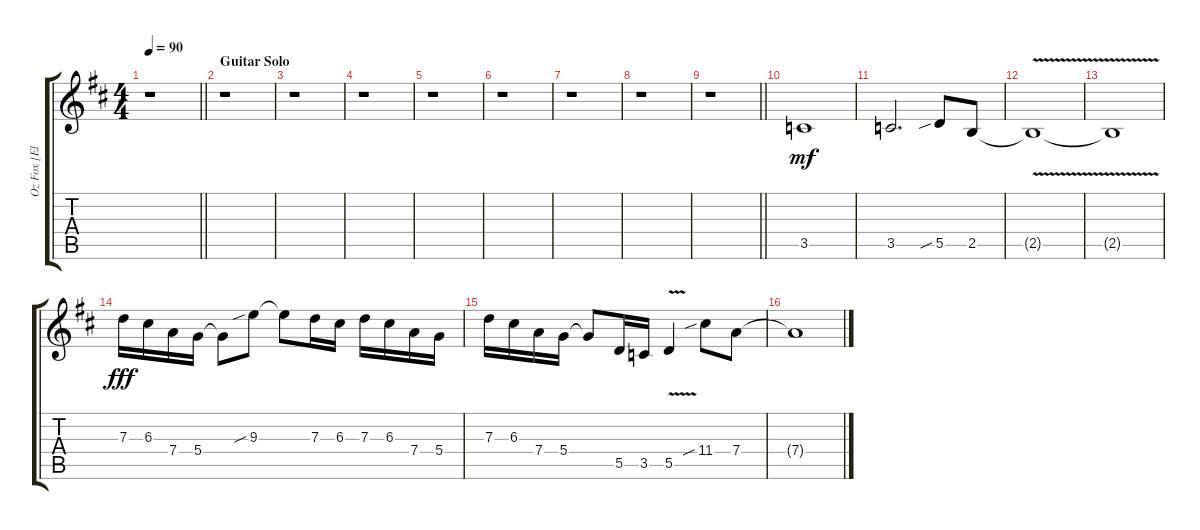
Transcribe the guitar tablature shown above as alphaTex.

\track ("Oz Fox [Electric Guitar Overdub]" "Oz Fox [El") {instrument distortionguitar}
\staff {score tabs}
\tuning (E4 B3 G3 D3 A2 E2) {hide}
\ts (4 4)
\tempo 90
\clef g2
\barLineRight lightlight
\ks d
r.1{dy mf} |
\section ("" "Guitar Solo")
r.1 |
r.1 |
r.1 |
r.1 |
r.1 |
r.1 |
r.1 |
\barLineRight lightlight
r.1 |
3.5.1 |
3.5.2{d} 5.5{sib}.8 2.5.8 |
2.5{v t}.1 |
2.5{v t}.1 |
7.3.16{dy fff} 6.3.16 7.4.16 5.4.16 5.4{t}.8 9.3{sib}.8 9.3{t}.8 7.3.16 6.3.16 7.3.16 6.3.16 7.4.16 5.4.16 |
7.3.16 6.3.16 7.4.16 5.4.16 5.4{t}.8 5.5.16 3.5.16 5.5{v}.4 11.4{sib}.8 7.4.8 |
7.4{t}.1
